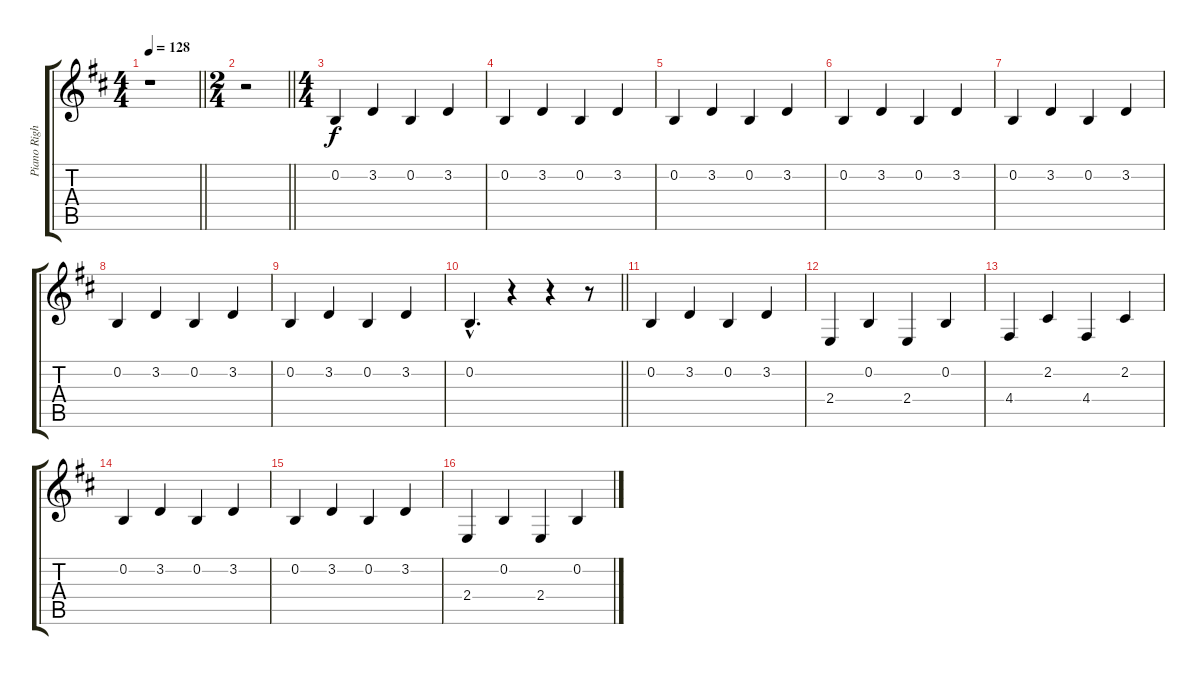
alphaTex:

\track ("Piano Right Hand" "Piano Righ") {instrument acousticgrandpiano}
\staff {score tabs}
\tuning (E4 B3 G3 D3 A2 E2) {hide}
\ts (4 4)
\tempo 128
\clef g2
\barLineRight lightlight
\ks d
r.1{dy f instrument acousticgrandpiano} |
\ts (2 4)
\barLineRight lightlight
r.2 |
\ts (4 4)
0.2.4 3.2.4 0.2.4 3.2.4 |
0.2.4 3.2.4 0.2.4 3.2.4 |
0.2.4 3.2.4 0.2.4 3.2.4 |
0.2.4 3.2.4 0.2.4 3.2.4 |
0.2.4 3.2.4 0.2.4 3.2.4 |
0.2.4 3.2.4 0.2.4 3.2.4 |
0.2.4 3.2.4 0.2.4 3.2.4 |
\barLineRight lightlight
0.2{hac}.4{d} r.4 r.4 r.8 |
0.2.4 3.2.4 0.2.4 3.2.4 |
2.4.4 0.2.4 2.4.4 0.2.4 |
4.4.4 2.2.4 4.4.4 2.2.4 |
0.2.4 3.2.4 0.2.4 3.2.4 |
0.2.4 3.2.4 0.2.4 3.2.4 |
2.4.4 0.2.4 2.4.4 0.2.4
